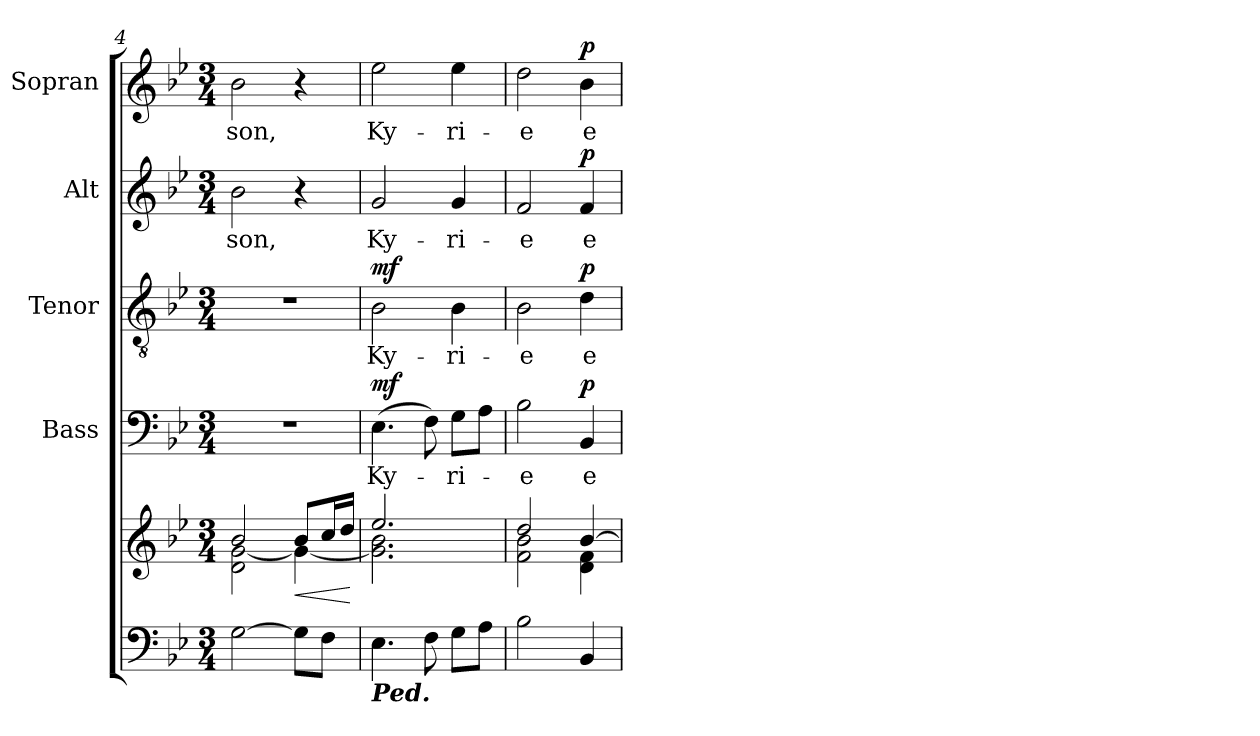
**kern	**kern	**dynam	**kern	**text	**dynam	**kern	**text	**dynam	**kern	**text	**dynam	**kern	**text	**dynam
*part5	*part5	*part5	*part4	*part4	*part4	*part3	*part3	*part3	*part2	*part2	*part2	*part1	*part1	*part1
*staff6	*staff5	*staff5/6	*staff4	*staff4	*staff4	*staff3	*staff3	*staff3	*staff2	*staff2	*staff2	*staff1	*staff1	*staff1
*	*	*	*I"Bass	*	*	*I"Tenor	*	*	*I"Alt	*	*	*I"Sopran	*	*
*	*	*	*I'B.	*	*	*I'T.	*	*	*I'A.	*	*	*I'S.	*	*
*clefF4	*clefG2	*	*clefF4	*	*	*clefGv2	*	*	*clefG2	*	*	*clefG2	*	*
*k[b-e-]	*k[b-e-]	*	*k[b-e-]	*	*	*k[b-e-]	*	*	*k[b-e-]	*	*	*k[b-e-]	*	*
*B-:	*B-:	*	*B-:	*	*	*B-:	*	*	*B-:	*	*	*B-:	*	*
*M3/4	*M3/4	*	*M3/4	*	*	*M3/4	*	*	*M3/4	*	*	*M3/4	*	*
=4	=4	=4	=4	=4	=4	=4	=4	=4	=4	=4	=4	=4	=4	=4
*	*^	*	*	*	*	*	*	*	*	*	*	*	*	*
!	!	!	!	!	!	!	!	!	!	!	!LO:LY:b	!	!	!LO:LY:b	!
[2G\	2b-/	2d\ [<2g\	.	2.r	.	.	2.r	.	.	2b-\	-son,	.	2b-\	-son,	.
!	!	!	!LO:HP:b	!	!	!	!	!	!	!	!	!	!	!	!
8G\L]	8b-/L	4g\_	<	.	.	.	.	.	.	4r	.	.	4r	.	.
8F\J	16cc/L	.	.	.	.	.	.	.	.	.	.	.	.	.	.
.	16dd/JJ	.	.	.	.	.	.	.	.	.	.	.	.	.	.
*	*v	*v	*	*	*	*	*	*	*	*	*	*	*	*	*
.	.	[	.	.	.	.	.	.	.	.	.	.	.	.
=5	=5	=5	=5	=5	=5	=5	=5	=5	=5	=5	=5	=5	=5	=5
*	*^	*	*	*	*	*	*	*	*	*	*	*	*	*
!LO:TX:b:Bi:t=Ped.	!	!	!	!	!	!	!	!	!	!	!	!	!	!	!
!	!	!	!	!	!LO:LY:b	!LO:DY:a	!	!LO:LY:b	!LO:DY:a	!	!LO:LY:b	!	!	!LO:LY:b	!
4.E-\	2.ee-/	2.g\] 2.b-\	.	(>4.E-\	Ky-	mf	2B-\	Ky-	mf	2g/	Ky-	.	2ee-\	Ky-	.
8F\	.	.	.	8F\)	.	.	.	.	.	.	.	.	.	.	.
!	!	!	!	!	!LO:LY:b	!	!	!LO:LY:b	!	!	!LO:LY:b	!	!	!LO:LY:b	!
8G\L	.	.	.	8G\L	-ri-	.	4B-\	-ri-	.	4g/	-ri-	.	4ee-\	-ri-	.
8A\J	.	.	.	8A\J	.	.	.	.	.	.	.	.	.	.	.
=6	=6	=6	=6	=6	=6	=6	=6	=6	=6	=6	=6	=6	=6	=6	=6
!	!	!	!	!	!LO:LY:b	!	!	!LO:LY:b	!	!	!LO:LY:b	!	!	!LO:LY:b	!
2B-\	2dd/	2f\ 2b-\	.	2B-\	-e	.	2B-\	-e	.	2f/	-e	.	2dd\	-e	.
!	!	!	!	!	!LO:LY:b	!LO:DY:a	!	!LO:LY:b	!LO:DY:a	!	!LO:LY:b	!LO:DY:a	!	!LO:LY:b	!LO:DY:a
4BB-/	[>4b-/	4d\ 4f\	.	4BB-/	e-	p	4d\	e-	p	4f/	e-	p	4b-\	e-	p
*	*v	*v	*	*	*	*	*	*	*	*	*	*	*	*	*
=	=	=	=	=	=	=	=	=	=	=	=	=	=	=
*-	*-	*-	*-	*-	*-	*-	*-	*-	*-	*-	*-	*-	*-	*-
